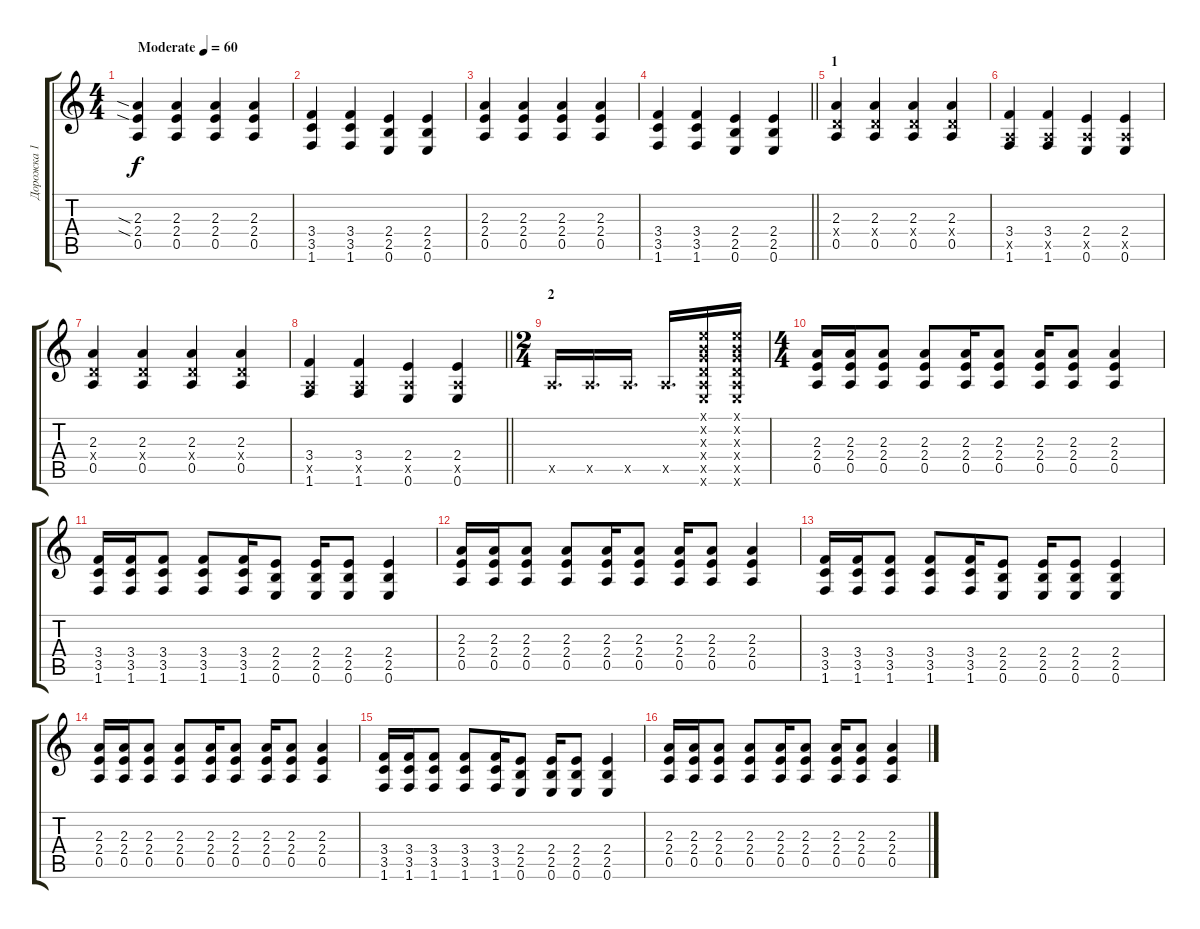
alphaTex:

\track ("Дорожка 1" "Дорожка 1") {instrument distortionguitar}
\staff {score tabs}
\tuning (E4 B3 G3 D3 A2 E2) {hide}
\ts (4 4)
\tempo (60 "Moderate")
\clef g2
\ks c
(2.3{sia} 2.4{sia} 0.5).4{dy f instrument distortionguitar} (2.3 2.4 0.5).4 (2.3 2.4 0.5).4 (2.3 2.4 0.5).4 |
(3.4 3.5 1.6).4 (3.4 3.5 1.6).4 (2.4 2.5 0.6).4 (2.4 2.5 0.6).4 |
(2.3 2.4 0.5).4 (2.3 2.4 0.5).4 (2.3 2.4 0.5).4 (2.3 2.4 0.5).4 |
\barLineRight lightlight
(3.4 3.5 1.6).4 (3.4 3.5 1.6).4 (2.4 2.5 0.6).4 (2.4 2.5 0.6).4 |
\section ("" "1")
(2.3 0.4{x} 0.5).4 (2.3 0.4{x} 0.5).4 (2.3 0.4{x} 0.5).4 (2.3 0.4{x} 0.5).4 |
(3.4 0.5{x} 1.6).4 (3.4 0.5{x} 1.6).4 (2.4 0.5{x} 0.6).4 (2.4 0.5{x} 0.6).4 |
(2.3 0.4{x} 0.5).4 (2.3 0.4{x} 0.5).4 (2.3 0.4{x} 0.5).4 (2.3 0.4{x} 0.5).4 |
\barLineRight lightlight
(3.4 0.5{x} 1.6).4 (3.4 0.5{x} 1.6).4 (2.4 0.5{x} 0.6).4 (2.4 0.5{x} 0.6).4 |
\ts (2 4)
\section ("" "2")
0.5{x}.16{d} 0.5{x}.16{d} 0.5{x}.16{d} 0.5{x}.16{d} (0.1{x} 0.2{x} 0.3{x} 0.4{x} 0.5{x} 0.6{x}).16 (0.1{x} 0.2{x} 0.3{x} 0.4{x} 0.5{x} 0.6{x}).16 |
\ts (4 4)
(2.3 2.4 0.5).16 (2.3 2.4 0.5).16 (2.3 2.4 0.5).8 (2.3 2.4 0.5).8 (2.3 2.4 0.5).16 (2.3 2.4 0.5).8 (2.3 2.4 0.5).16 (2.3 2.4 0.5).8 (2.3 2.4 0.5).4 |
(3.4 3.5 1.6).16 (3.4 3.5 1.6).16 (3.4 3.5 1.6).8 (3.4 3.5 1.6).8 (3.4 3.5 1.6).16 (2.4 2.5 0.6).8 (2.4 2.5 0.6).16 (2.4 2.5 0.6).8 (2.4 2.5 0.6).4 |
(2.3 2.4 0.5).16 (2.3 2.4 0.5).16 (2.3 2.4 0.5).8 (2.3 2.4 0.5).8 (2.3 2.4 0.5).16 (2.3 2.4 0.5).8 (2.3 2.4 0.5).16 (2.3 2.4 0.5).8 (2.3 2.4 0.5).4 |
(3.4 3.5 1.6).16 (3.4 3.5 1.6).16 (3.4 3.5 1.6).8 (3.4 3.5 1.6).8 (3.4 3.5 1.6).16 (2.4 2.5 0.6).8 (2.4 2.5 0.6).16 (2.4 2.5 0.6).8 (2.4 2.5 0.6).4 |
(2.3 2.4 0.5).16 (2.3 2.4 0.5).16 (2.3 2.4 0.5).8 (2.3 2.4 0.5).8 (2.3 2.4 0.5).16 (2.3 2.4 0.5).8 (2.3 2.4 0.5).16 (2.3 2.4 0.5).8 (2.3 2.4 0.5).4 |
(3.4 3.5 1.6).16 (3.4 3.5 1.6).16 (3.4 3.5 1.6).8 (3.4 3.5 1.6).8 (3.4 3.5 1.6).16 (2.4 2.5 0.6).8 (2.4 2.5 0.6).16 (2.4 2.5 0.6).8 (2.4 2.5 0.6).4 |
(2.3 2.4 0.5).16 (2.3 2.4 0.5).16 (2.3 2.4 0.5).8 (2.3 2.4 0.5).8 (2.3 2.4 0.5).16 (2.3 2.4 0.5).8 (2.3 2.4 0.5).16 (2.3 2.4 0.5).8 (2.3 2.4 0.5).4
